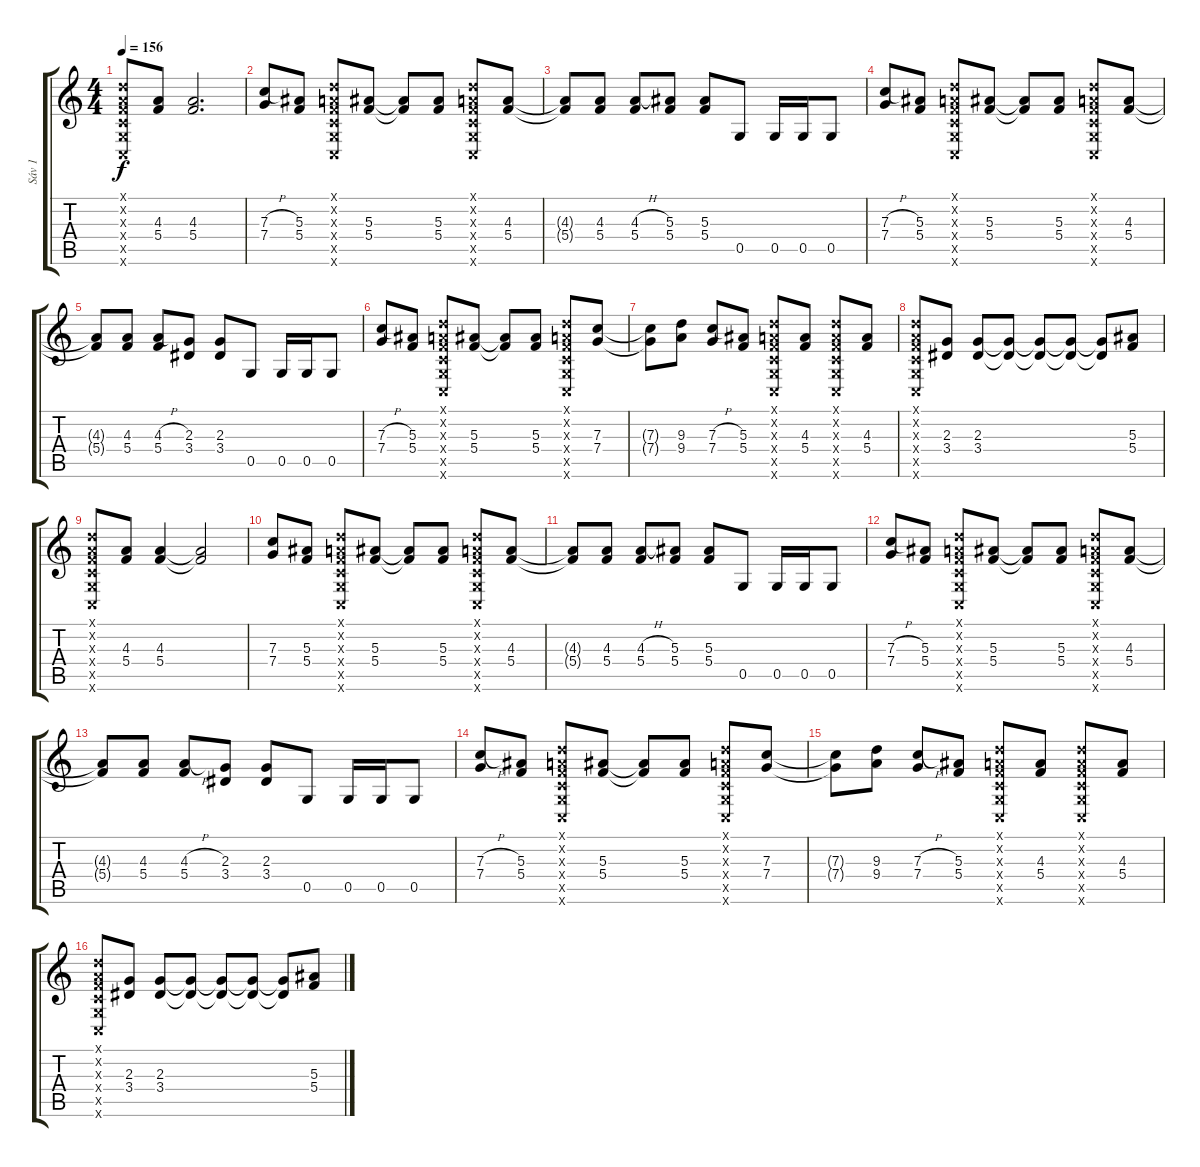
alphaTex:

\track ("Sáv 1" "Sáv 1") {instrument distortionguitar}
\staff {score tabs}
\tuning (D4 A3 F3 C3 G2 C2) {hide}
\ts (4 4)
\tempo 156
\clef g2
\ks c
(0.1{x} 0.2{x} 0.3{x} 0.4{x} 0.5{x} 0.6{x}).8{dy f} (4.3 5.4).8 (4.3 5.4).2{d} |
(7.3{h} 7.4).8{volume 14 balance 6} (5.3 5.4).8 (0.1{x} 0.2{x} 0.3{x} 0.4{x} 0.5{x} 0.6{x}).8 (5.3 5.4).8 (5.3{t} 5.4{t}).8 (5.3 5.4).8 (0.1{x} 0.2{x} 0.3{x} 0.4{x} 0.5{x} 0.6{x}).8 (4.3 5.4).8 |
(4.3{t} 5.4{t}).8 (4.3 5.4).8 (4.3{h} 5.4).8 (5.3 5.4).8 (5.3 5.4).8 0.5.8 0.5.16 0.5.16 0.5.8 |
(7.3{h} 7.4).8 (5.3 5.4).8 (0.1{x} 0.2{x} 0.3{x} 0.4{x} 0.5{x} 0.6{x}).8 (5.3 5.4).8 (5.3{t} 5.4{t}).8 (5.3 5.4).8 (0.1{x} 0.2{x} 0.3{x} 0.4{x} 0.5{x} 0.6{x}).8 (4.3 5.4).8 |
(4.3{t} 5.4{t}).8 (4.3 5.4).8 (4.3{h} 5.4).8 (2.3 3.4).8 (2.3 3.4).8 0.5.8 0.5.16 0.5.16 0.5.8 |
(7.3{h} 7.4).8 (5.3 5.4).8 (0.1{x} 0.2{x} 0.3{x} 0.4{x} 0.5{x} 0.6{x}).8 (5.3 5.4).8 (5.3{t} 5.4{t}).8 (5.3 5.4).8 (0.1{x} 0.2{x} 0.3{x} 0.4{x} 0.5{x} 0.6{x}).8 (7.3 7.4).8 |
(7.3{t} 7.4{t}).8 (9.3 9.4).8 (7.3{h} 7.4).8 (5.3 5.4).8 (0.1{x} 0.2{x} 0.3{x} 0.4{x} 0.5{x} 0.6{x}).8 (4.3 5.4).8 (0.1{x} 0.2{x} 0.3{x} 0.4{x} 0.5{x} 0.6{x}).8 (4.3 5.4).8 |
(0.1{x} 0.2{x} 0.3{x} 0.4{x} 0.5{x} 0.6{x}).8 (2.3 3.4).8 (2.3 3.4).8 (2.3{t} 3.4{t}).8 (2.3{t} 3.4{t}).8 (2.3{t} 3.4{t}).8 (2.3{t} 3.4{t}).8 (5.3 5.4).8 |
(0.1{x} 0.2{x} 0.3{x} 0.4{x} 0.5{x} 0.6{x}).8 (4.3 5.4).8 (4.3 5.4).4 (4.3{t} 5.4{t}).2 |
(7.3 7.4).8 (5.3 5.4).8 (0.1{x} 0.2{x} 0.3{x} 0.4{x} 0.5{x} 0.6{x}).8 (5.3 5.4).8 (5.3{t} 5.4{t}).8 (5.3 5.4).8 (0.1{x} 0.2{x} 0.3{x} 0.4{x} 0.5{x} 0.6{x}).8 (4.3 5.4).8 |
(4.3{t} 5.4{t}).8 (4.3 5.4).8 (4.3{h} 5.4).8 (5.3 5.4).8 (5.3 5.4).8 0.5.8 0.5.16 0.5.16 0.5.8 |
(7.3{h} 7.4).8 (5.3 5.4).8 (0.1{x} 0.2{x} 0.3{x} 0.4{x} 0.5{x} 0.6{x}).8 (5.3 5.4).8 (5.3{t} 5.4{t}).8 (5.3 5.4).8 (0.1{x} 0.2{x} 0.3{x} 0.4{x} 0.5{x} 0.6{x}).8 (4.3 5.4).8 |
(4.3{t} 5.4{t}).8 (4.3 5.4).8 (4.3{h} 5.4).8 (2.3 3.4).8 (2.3 3.4).8 0.5.8 0.5.16 0.5.16 0.5.8 |
(7.3{h} 7.4).8 (5.3 5.4).8 (0.1{x} 0.2{x} 0.3{x} 0.4{x} 0.5{x} 0.6{x}).8 (5.3 5.4).8 (5.3{t} 5.4{t}).8 (5.3 5.4).8 (0.1{x} 0.2{x} 0.3{x} 0.4{x} 0.5{x} 0.6{x}).8 (7.3 7.4).8 |
(7.3{t} 7.4{t}).8 (9.3 9.4).8 (7.3{h} 7.4).8 (5.3 5.4).8 (0.1{x} 0.2{x} 0.3{x} 0.4{x} 0.5{x} 0.6{x}).8 (4.3 5.4).8 (0.1{x} 0.2{x} 0.3{x} 0.4{x} 0.5{x} 0.6{x}).8 (4.3 5.4).8 |
(0.1{x} 0.2{x} 0.3{x} 0.4{x} 0.5{x} 0.6{x}).8 (2.3 3.4).8 (2.3 3.4).8 (2.3{t} 3.4{t}).8 (2.3{t} 3.4{t}).8 (2.3{t} 3.4{t}).8 (2.3{t} 3.4{t}).8 (5.3 5.4).8
